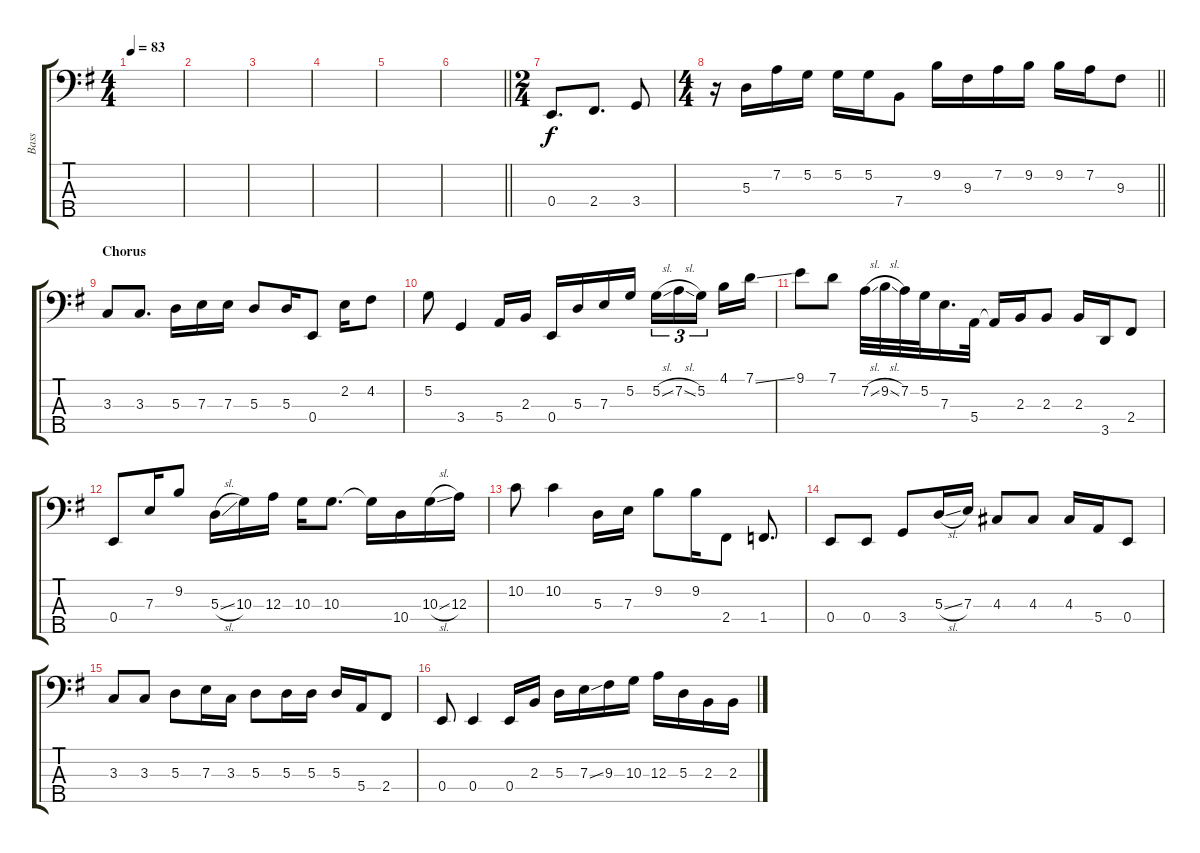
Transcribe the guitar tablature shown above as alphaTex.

\track ("Bass" "Bass") {instrument electricbassfinger}
\staff {score tabs}
\tuning (G2 D2 A1 E1 B0) {hide}
\ts (4 4)
\tempo 83
\clef f4
\ks g
|
|
|
|
|
\barLineRight lightlight
|
\ts (2 4)
0.4.8{d} 2.4.8{d} 3.4.8 |
\ts (4 4)
\barLineRight lightlight
r.16 5.3.16 7.2.16 5.2.16 5.2.16 5.2.16 7.4.8 9.2.16 9.3.16 7.2.16 9.2.16 9.2.16 7.2.16 9.3.8 |
\section ("" "Chorus")
3.3.8 3.3.8{d} 5.3.16 7.3.16 7.3.16 5.3.8 5.3.16 0.4.8 2.2.16 4.2.8 |
5.2.8 3.4.4 5.4.16 2.3.16 0.4.16 5.3.16 7.3.16 5.2.16 5.2{sl}.16{tu (3 2)} 7.2{sl}.16{tu (3 2)} 5.2.16{tu (3 2) beam splitsecondary} 4.1.16 7.1{ss}.16 |
9.1.8 7.1.8 7.2{sl}.32 9.2{sl}.32 7.2.32 5.2.32 7.3.16{d} 5.4.32 5.4{t}.16 2.3.16 2.3.8 2.3.16 3.5.16 2.4.8 |
0.4.8 7.3.16 9.2.8 5.3{sl}.16 10.3.16 12.3.16 10.3.16 10.3.8{d} 10.3{t}.16 10.4.16 10.3{sl}.16 12.3.16 |
10.2.8 10.2.4 5.3.16 7.3.16 9.2.8 9.2.16 2.4.8 1.4.8{d} |
0.4.8 0.4.8 3.4.8 5.3{sl}.16 7.3.16 4.3.8 4.3.8 4.3.16 5.4.16 0.4.8 |
3.3.8 3.3.8 5.3.8 7.3.16 3.3.16 5.3.8 5.3.16 5.3.16 5.3.16 5.4.16 2.4.8 |
0.4.8 0.4.4 0.4.16 2.3.16 5.3.16 7.3{ss}.16 9.3.16 10.3.16 12.3.16 5.3.16 2.3.16 2.3.16
